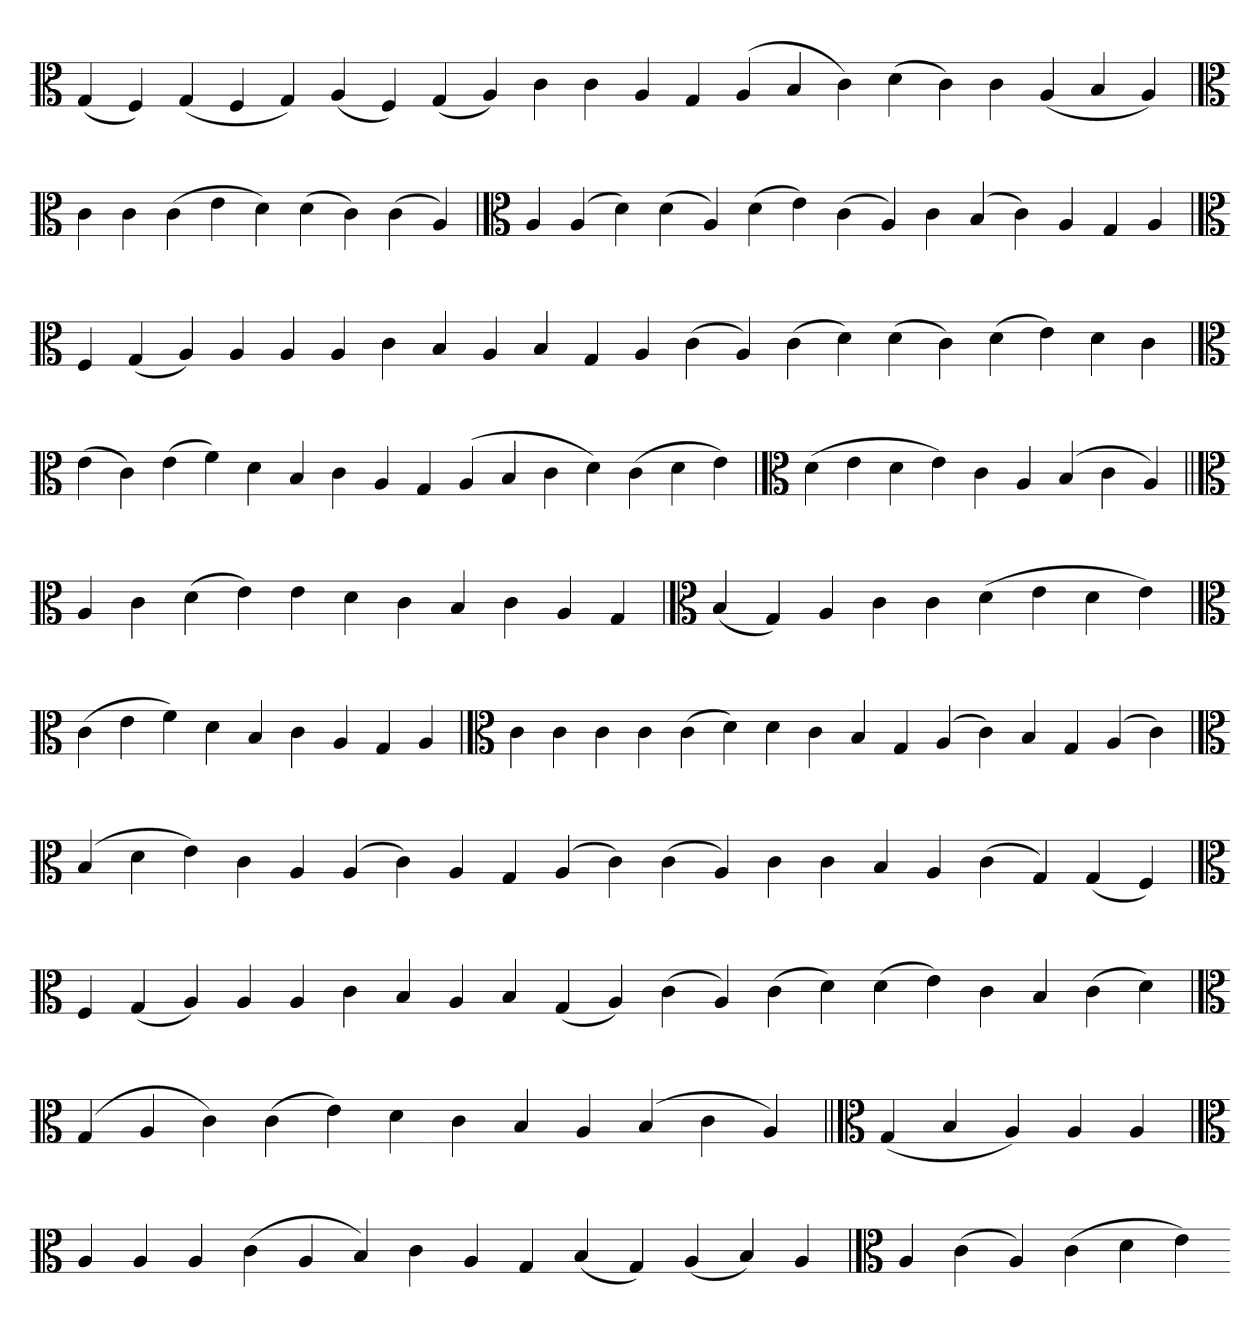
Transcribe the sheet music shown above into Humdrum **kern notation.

**kern
*part1
*staff1
*clefC3
=
(4G
4F)
(4G
4F
4G)
(4A
4F)
(4G
4A)
4c
4c
4A
4G
(4A
4B
4c)
(4d
4c)
4c
(4A
4B
4A)
=
*clefC3
4c
4c
(4c
4e
4d)
(4d
4c)
(4c
4A)
=
*clefC3
4A
(4A
4d)
(4d
4A)
(4d
4e)
(4c
4A)
4c
(4B
4c)
4A
4G
4A
='
*clefC3
4F
(4G
4A)
4A
4A
4A
4c
4B
4A
4B
4G
4A
(4c
4A)
(4c
4d)
(4d
4c)
(4d
4e)
4d
4c
=`
*clefC3
(4e
4c)
(4e
4f)
4d
4B
4c
4A
4G
(4A
4B
4c
4d)
(4c
4d
4e)
=`
*clefC3
(4d
4e
4d
4e)
4c
4A
(4B
4c
4A)
=||
*clefC3
4A
4c
(4d
4e)
4e
4d
4c
4B
4c
4A
4G
=`
*clefC3
(4B
4G)
4A
4c
4c
(4d
4e
4d
4e)
=`
*clefC3
(4c
4e
4f)
4d
4B
4c
4A
4G
4A
=
*clefC3
4c
4c
4c
4c
(4c
4d)
4d
4c
4B
4G
(4A
4c)
4B
4G
(4A
4c)
=`
*clefC3
(4B
4d
4e)
4c
4A
(4A
4c)
4A
4G
(4A
4c)
(4c
4A)
4c
4c
4B
4A
(4c
4G)
(4G
4F)
=
*clefC3
4F
(4G
4A)
4A
4A
4c
4B
4A
4B
(4G
4A)
(4c
4A)
(4c
4d)
(4d
4e)
4c
4B
(4c
4d)
=`
*clefC3
(4G
4A
4c)
(4c
4e)
4d
4c
4B
4A
(4B
4c
4A)
=||
*clefC3
(4G
4B
4A)
4A
4A
=`
*clefC3
4A
4A
4A
(4c
4A
4B)
4c
4A
4G
(4B
4G)
(4A
4B)
4A
='
*clefC3
4A
(4c
4A)
(4c
4d
4e)
=-
*-
